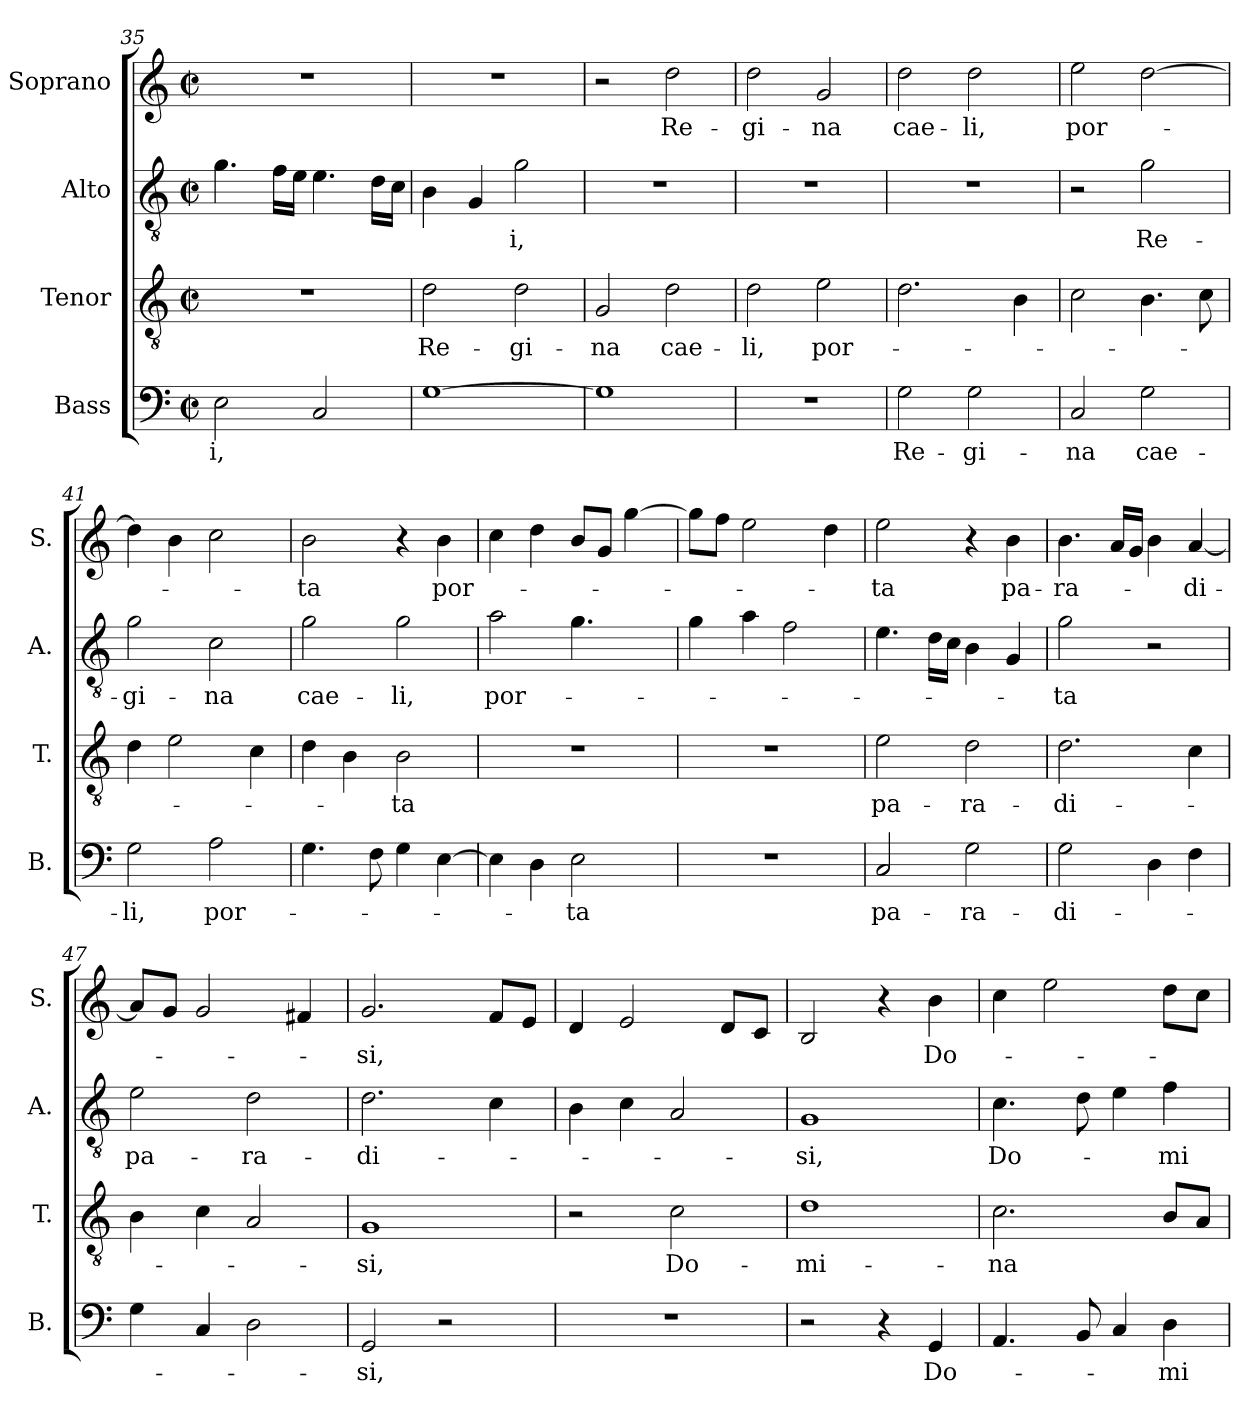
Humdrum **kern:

**kern	**text	**kern	**text	**kern	**text	**kern	**text
*part4	*part4	*part3	*part3	*part2	*part2	*part1	*part1
*staff4	*staff4	*staff3	*staff3	*staff2	*staff2	*staff1	*staff1
*I"Bass	*	*I"Tenor	*	*I"Alto	*	*I"Soprano	*
*I'B.	*	*I'T.	*	*I'A.	*	*I'S.	*
*clefF4	*	*clefGv2	*	*clefGv2	*	*clefG2	*
*k[]	*	*k[]	*	*k[]	*	*k[]	*
*C:	*	*C:	*	*C:	*	*C:	*
*M2/2	*	*M2/2	*	*M2/2	*	*M2/2	*
*met(c|)	*	*met(c|)	*	*met(c|)	*	*met(c|)	*
=35	=35	=35	=35	=35	=35	=35	=35
2E\	-i,	1r	.	4.g\	.	1r	.
.	.	.	.	16f\LL	.	.	.
.	.	.	.	16e\JJ	.	.	.
2C/	.	.	.	4.e\	.	.	.
.	.	.	.	16d\LL	.	.	.
.	.	.	.	16c\JJ	.	.	.
=36	=36	=36	=36	=36	=36	=36	=36
[1G	.	2d\	Re-	4B\	.	1r	.
.	.	.	.	4G/	.	.	.
.	.	2d\	-gi-	2g\	-i,	.	.
!!LO:LB:g=z
=37	=37	=37	=37	=37	=37	=37	=37
1G]	.	2G/	-na	1r	.	2r	.
.	.	2d\	cae-	.	.	2dd\	Re-
=38	=38	=38	=38	=38	=38	=38	=38
1r	.	2d\	-li,	1r	.	2dd\	-gi-
.	.	2e\	por-	.	.	2g/	-na
=39	=39	=39	=39	=39	=39	=39	=39
2G\	Re-	2.d\	.	1r	.	2dd\	cae-
2G\	-gi-	.	.	.	.	2dd\	-li,
.	.	4B\	.	.	.	.	.
=40	=40	=40	=40	=40	=40	=40	=40
2C/	-na	2c\	.	2r	.	2ee\	por-
2G\	cae-	4.B\	.	2g\	Re-	[2dd\	.
.	.	8c\	.	.	.	.	.
=41	=41	=41	=41	=41	=41	=41	=41
2G\	-li,	4d\	.	2g\	-gi-	4dd\]	.
.	.	2e\	.	.	.	4b\	.
2A\	por-	.	.	2c\	-na	2cc\	.
.	.	4c\	.	.	.	.	.
=42	=42	=42	=42	=42	=42	=42	=42
4.G\	.	4d\	.	2g\	cae-	2b\	-ta
.	.	4B\	.	.	.	.	.
8F\	.	.	.	.	.	.	.
4G\	.	2B\	-ta	2g\	-li,	4r	.
[4E\	.	.	.	.	.	4b\	por-
=43	=43	=43	=43	=43	=43	=43	=43
4E\]	.	1r	.	2a\	por-	4cc\	.
4D\	.	.	.	.	.	4dd\	.
2E\	-ta	.	.	4.g\	.	8b/L	.
.	.	.	.	.	.	8g/J	.
.	.	.	.	.	.	[4gg\	.
.	.	.	.	8ryy	.	.	.
=44	=44	=44	=44	=44	=44	=44	=44
1r	.	1r	.	4g\	.	8gg\L]	.
.	.	.	.	.	.	8ff\J	.
.	.	.	.	4a\	.	2ee\	.
.	.	.	.	2f\	.	.	.
.	.	.	.	.	.	4dd\	.
=45	=45	=45	=45	=45	=45	=45	=45
2C/	pa-	2e\	pa-	4.e\	.	2ee\	-ta
.	.	.	.	16d\LL	.	.	.
.	.	.	.	16c\JJ	.	.	.
2G\	-ra-	2d\	-ra-	4B\	.	4r	.
.	.	.	.	4G/	.	4b\	pa-
=46	=46	=46	=46	=46	=46	=46	=46
2G\	-di-	2.d\	-di-	2g\	-ta	4.b\	-ra-
.	.	.	.	.	.	16a/LL	.
.	.	.	.	.	.	16g/JJ	.
4D\	.	.	.	2r	.	4b\	.
4F\	.	4c\	.	.	.	[4a/	-di-
!!LO:LB:g=z
=47	=47	=47	=47	=47	=47	=47	=47
4G\	.	4B\	.	2e\	pa-	8a/L]	.
.	.	.	.	.	.	8g/J	.
4C/	.	4c\	.	.	.	2g/	.
2D\	.	2A/	.	2d\	-ra-	.	.
.	.	.	.	.	.	4f#X/	.
=48	=48	=48	=48	=48	=48	=48	=48
2GG/	-si,	1G	-si,	2.d\	-di-	2.g/	-si,
2r	.	.	.	.	.	.	.
.	.	.	.	4c\	.	8f/L	.
.	.	.	.	.	.	8e/J	.
=49	=49	=49	=49	=49	=49	=49	=49
1r	.	2r	.	4B\	.	4d/	.
.	.	.	.	4c\	.	2e/	.
.	.	2c\	Do-	2A/	.	.	.
.	.	.	.	.	.	8d/L	.
.	.	.	.	.	.	8c/J	.
=50	=50	=50	=50	=50	=50	=50	=50
2r	.	1d	-mi-	1G	-si,	2B/	.
4r	.	.	.	.	.	4r	.
4GG/	Do-	.	.	.	.	4b\	Do-
=51	=51	=51	=51	=51	=51	=51	=51
4.AA/	.	2.c\	-na	4.c\	Do-	4cc\	.
.	.	.	.	.	.	2ee\	.
8BB/	.	.	.	8d\	.	.	.
4C/	.	.	.	4e\	.	.	.
4D\	-mi-	8B/L	.	4f\	-mi-	8dd\L	.
.	.	8A/J	.	.	.	8cc\J	.
=	=	=	=	=	=	=	=
*-	*-	*-	*-	*-	*-	*-	*-
